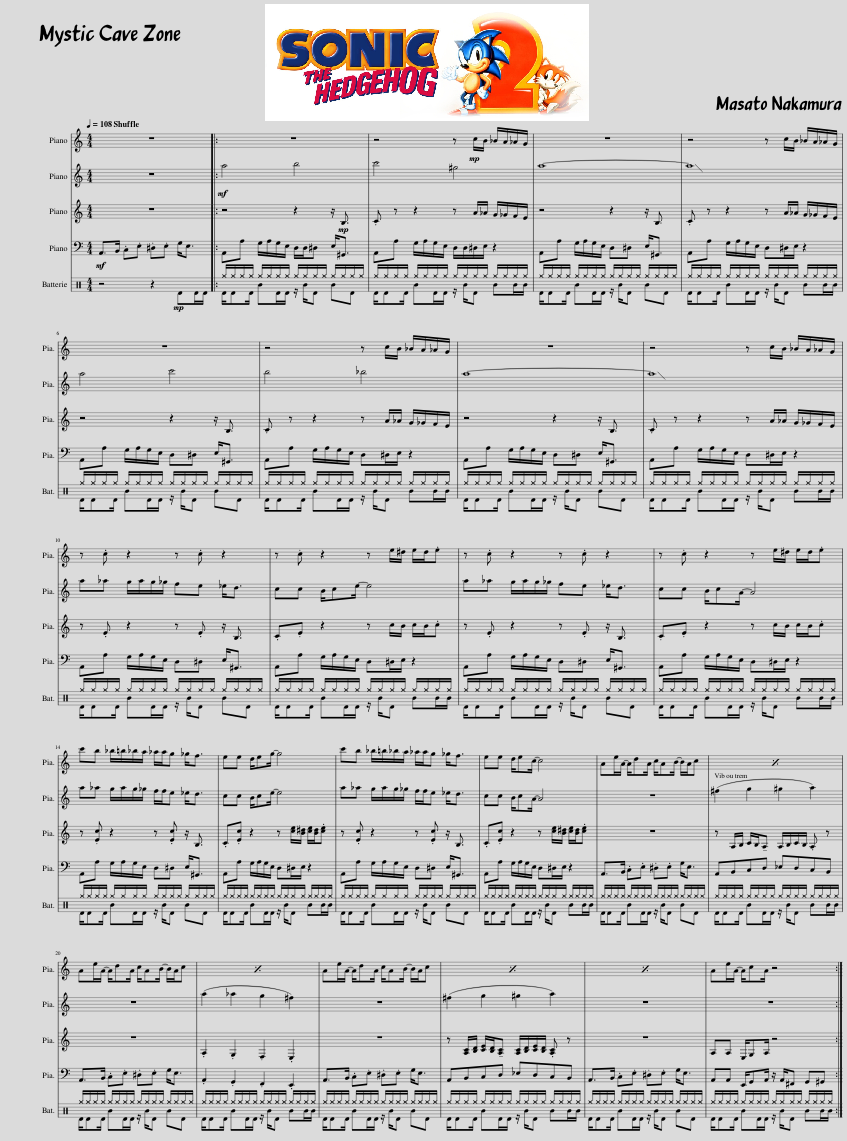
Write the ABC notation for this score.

X:1
%%score 1 2 3 4 ( 5 6 )
L:1/8
Q:1/4=108
M:4/4
I:linebreak $
K:C
V:1 treble
V:2 treble
V:3 treble
V:4 bass
V:5 perc
K:none
V:6 perc
K:none
V:1
 z8 |: z8 | z4 z!mp! c/B/ _B/A/_A/G/ | z8 | z4 z c/B/ _B/A/_A/G/ |$ %5
 z8 | z4 z c/B/ _B/A/_A/G/ | z8 | z4 z c/B/ _B/A/_A/G/ |$ z .c z2 z .c z2 | %10
 z .c z2 z e/^d/ e/d/.e | z .c z2 z .c z2 | z .c z2 z e/^d/ e/d/.e |$ c'b _b/=b/_b/a/ _a/a/g _g<f | ee d/eg/- g4 | %15
 c'b _b/=b/_b/a/ _a/a/g _g<f | ee d/ec/- c4 |!mf! Ae/A/- A/dA/ c/AB/- B/A/c | x8 |$ Ae/A/- A/dA/ c/AB/- B/A/c | %20
 x8 | Ae/A/- A/dA/ c/AB/- B/A/c | x8 | x8 | Ae/A/- A/cA/ z4 :| %25
V:2
 z8 |:!mf! a4 b4 | c'4 ^g4 | a8- | a8 |$ %5
 a4 c'4 | b4 _b4 | a8- | a8 |$ a_a g/a/g/_g/ fe _e<d | %10
 cc B/ce/- e4 | a_a g/a/g/_g/ fe _e<d | cc B/cA/- A4 |$ a_a g/a/g/_g/ f/f/e _e<d | cc B/ce/- e4 | %15
 a_a g/a/g/_g/ f/f/e _e<d | cc B/cA/- A4 | z8 |!mp! (^f2 g2 ^g2 a2) |$ z8 | %20
 (a2 _a2 g2 ^f2) | z8 | (^f2 g2 ^g2 a2) | z8 | z8 :| %25
V:3
 z8 |: z4 z2 z/!mp! B,3/2 | .C z z2 z A/_A/ G/_G/F/E/ | z4 z2 z/ B,3/2 | .C z z2 z A/_A/ G/_G/F/E/ |$ %5
 z4 z2 z/ B,3/2 | .C z z2 z A/_A/ G/_G/F/E/ | z4 z2 z/ B,3/2 | .C z z2 z A/_A/ G/_G/F/E/ |$ z .E z2 z .E z/ B,3/2 | %10
 .C.E z2 z c/B/ c/B/.c | z .E z2 z .E z/ B,3/2 | .C.E z2 z c/B/ c/B/.c |$ z .[Ec] z2 z .[Ec] z/ B,3/2 | .C.[Ec] z2 z [ce]/[B^d]/ [ce]/[Bd]/.[ce] | %15
 z .[Ec] z2 z .[Ec] z/ B,3/2 | .C.[Ec] z2 z [ce]/[B^d]/ [ce]/[Bd]/.[ce] | z8 | z A,/B,/ C/B,/!tenuto!A, A,/B,/C/B,/ .A, z |$ z8 | %20
 .A,2 .G,2 .F,2 .E,2 | z8 | z [A,C]/[B,D]/ [CE]/[B,D]/!tenuto![A,C] [A,C]/[B,D]/[CE]/[B,D]/ .[A,C] z | z8 | A,A, E,/G,A,/ z4 :| %25
V:4
!mf! A,,>B,, .C,.E, .^D,.E, G,<E, |: A,,A, G,/A,/G,/E,/ D,/D,/^D, E,<^G,, | A,,A, G,/A,/G,/E,/ D,/D,/^D,/E,/ z2 | A,,A, G,/A,/G,/E,/ D,^D, E,<^G,, | A,,A, G,/A,/G,/E,/ D,^D,/E,/ z2 |$ %5
 A,,A, G,/A,/G,/E,/ D,^D, E,<^G,, | A,,A, G,/A,/G,/E,/ D,^D,/E,/ z2 | A,,A, G,/A,/G,/E,/ D,^D, E,<^G,, | A,,A, G,/A,/G,/E,/ D,^D,/E,/ z2 |$ A,,A, G,/A,/G,/E,/ D,^D, E,<^G,, | %10
 A,,A, G,/A,/G,/E,/ D,^D,/E,/ z2 | A,,A, G,/A,/G,/E,/ D,^D, E,<^G,, | A,,A, G,/A,/G,/E,/ D,^D,/E,/ z2 |$ A,,A, G,/A,/G,/E,/ D,^D, E,<^G,, | A,,A, G,/A,/G,/E,/ D,^D,/E,/ z2 | %15
 A,,A, G,/A,/G,/E,/ D,^D, E,<^G,, | A,,A, G,/A,/G,/E,/ D,^D,/E,/ z2 | A,,>B,, .C,.E, .^D,.E, G,<E, | A,,B,,C,D, _E,D,C,B,, |$ A,,>B,, .C,.E, .^D,.E, G,<E, | %20
 .A,,2 .G,,2 .F,,2 .E,,2 | A,,>B,, .C,.E, .^D,.E, G,<E, | A,,B,,C,D, _E,D,C,B,, | A,,>B,, .C,.E, .^D,.E, G,<E, | A,,A,, E,,/G,,A,,/ z/ A,,/^F,, G,,^G,, :| %25
V:5
 z4 z2!mp! DD/D/ |: ^g/^g/^g/^g/ ^g/^g/^g/^g/ ^g/^g/^g/^g/ ^g/^g/^g/^g/ | ^g/^g/^g/^g/ ^g/^g/^g/^g/ ^g/^g/^g/^g/ ^g/^g/^g/^g/ | ^g/^g/^g/^g/ ^g/^g/^g/^g/ ^g/^g/^g/^g/ ^g/^g/^g/^g/ | ^g/^g/^g/^g/ ^g/^g/^g/^g/ ^g/^g/^g/^g/ ^g/^g/^g/^g/ |$ %5
 ^g/^g/^g/^g/ ^g/^g/^g/^g/ ^g/^g/^g/^g/ ^g/^g/^g/^g/ | ^g/^g/^g/^g/ ^g/^g/^g/^g/ ^g/^g/^g/^g/ ^g/^g/^g/^g/ | ^g/^g/^g/^g/ ^g/^g/^g/^g/ ^g/^g/^g/^g/ ^g/^g/^g/^g/ | ^g/^g/^g/^g/ ^g/^g/^g/^g/ ^g/^g/^g/^g/ ^g/^g/^g/^g/ |$ ^g/^g/^g/^g/ ^g/^g/^g/^g/ ^g/^g/^g/^g/ ^g/^g/^g/^g/ | %10
 ^g/^g/^g/^g/ ^g/^g/^g/^g/ ^g/^g/^g/^g/ ^g/^g/^g/^g/ | ^g/^g/^g/^g/ ^g/^g/^g/^g/ ^g/^g/^g/^g/ ^g/^g/^g/^g/ | ^g/^g/^g/^g/ ^g/^g/^g/^g/ ^g/^g/^g/^g/ ^g/^g/^g/^g/ |$ ^g/^g/^g/^g/ ^g/^g/^g/^g/ ^g/^g/^g/^g/ ^g/^g/^g/^g/ | ^g/^g/^g/^g/ ^g/^g/^g/^g/ ^g/^g/^g/^g/ ^g/^g/^g/^g/ | %15
 ^g/^g/^g/^g/ ^g/^g/^g/^g/ ^g/^g/^g/^g/ ^g/^g/^g/^g/ | ^g/^g/^g/^g/ ^g/^g/^g/^g/ ^g/^g/^g/^g/ ^g/^g/^g/^g/ | ^g/^g/^g/^g/ ^g/^g/^g/^g/ ^g/^g/^g/^g/ ^g/^g/^g/^g/ | ^g/^g/^g/^g/ ^g/^g/^g/^g/ ^g/^g/^g/^g/ ^g/^g/^g/^g/ |$ ^g/^g/^g/^g/ ^g/^g/^g/^g/ ^g/^g/^g/^g/ ^g/^g/^g/^g/ | %20
 ^g/^g/^g/^g/ ^g/^g/^g/^g/ ^g/^g/^g/^g/ ^g/^g/^g/^g/ | ^g/^g/^g/^g/ ^g/^g/^g/^g/ ^g/^g/^g/^g/ ^g/^g/^g/^g/ | ^g/^g/^g/^g/ ^g/^g/^g/^g/ ^g/^g/^g/^g/ ^g/^g/^g/^g/ | ^g/^g/^g/^g/ ^g/^g/^g/^g/ ^g/^g/^g/^g/ ^g/^g/^g/^g/ | ^g/^g/^g/^g/ ^g/^g/^g/^g/ ^g/^g/^g/^g/ ^g/^g/^g/^g/ :| %25
V:6
 x8 |: D/DD/ BD/D/ z/ B/D BD | D/DD/ BD/D/ z/ B/D BB/B/ | D/DD/ BD/D/ z/ B/D BD | D/DD/ BD/D/ z/ B/D BB/B/ |$ %5
 D/DD/ BD/D/ z/ B/D BD | D/DD/ BD/D/ z/ B/D BB/B/ | D/DD/ BD/D/ z/ B/D BD | D/DD/ BD/D/ z/ B/D BB/B/ |$ D/DD/ BD/D/ z/ B/D BD | %10
 D/DD/ BD/D/ z/ B/D BB/B/ | D/DD/ BD/D/ z/ B/D BD | D/DD/ BD/D/ z/ B/D BB/B/ |$ D/DD/ BD/D/ z/ B/D BD | D/DD/ BD/D/ z/ B/D BB/B/ | %15
 D/DD/ BD/D/ z/ B/D BD | D/DD/ BD/D/ z/ B/D BB/B/ | D/DD/ BD/D/ z/ B/D BD | D/DD/ BD/D/ z/ B/D BB/B/ |$ D/DD/ BD/D/ z/ B/D BD | %20
 D/DD/ BD/D/ z/ B/D BB/B/ | D/DD/ BD/D/ z/ B/D BD | D/DD/ BD/D/ z/ B/D BB/B/ | D/DD/ BD/D/ z/ B/D BD | D/DD/ BD/D/ z/ B/D BB/B/ :| %25
